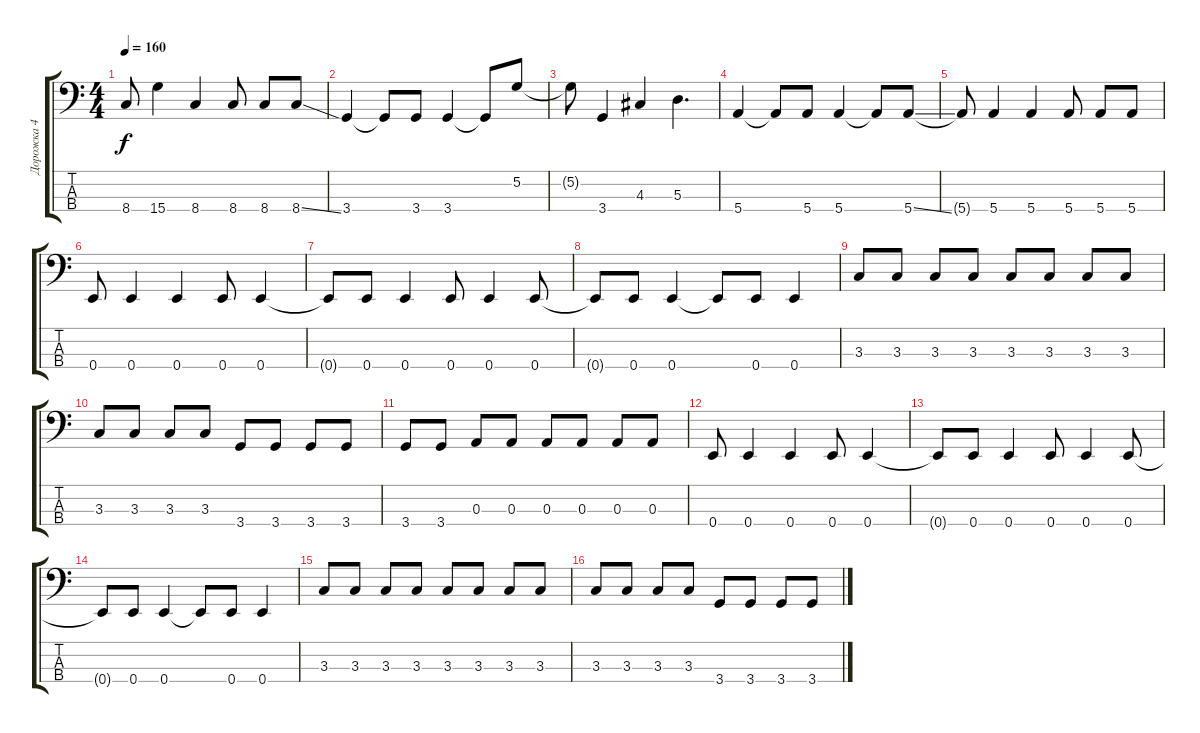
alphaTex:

\track ("Дорожка 4" "Дорожка 4") {instrument electricbassfinger}
\staff {score tabs}
\tuning (G2 D2 A1 E1) {hide}
\ts (4 4)
\tempo 160
\clef f4
\ks c
8.4{t}.8{dy f} 15.4.4 8.4.4 8.4.8 8.4.8 8.4{ss}.8 |
3.4.4 3.4{t}.8 3.4.8 3.4.4 3.4{t}.8 5.2.8 |
5.2{t}.8 3.4.4 4.3.4 5.3.4{d} |
5.4.4 5.4{t}.8 5.4.8 5.4.4 5.4{t}.8 5.4{ss}.8 |
5.4{t}.8 5.4.4 5.4.4 5.4.8 5.4.8 5.4.8 |
0.4.8 0.4.4 0.4.4 0.4.8 0.4.4 |
0.4{t}.8 0.4.8 0.4.4 0.4.8 0.4.4 0.4.8 |
0.4{t}.8 0.4.8 0.4.4 0.4{t}.8 0.4.8 0.4.4 |
3.3.8 3.3.8 3.3.8 3.3.8 3.3.8 3.3.8 3.3.8 3.3.8 |
3.3.8 3.3.8 3.3.8 3.3.8 3.4.8 3.4.8 3.4.8 3.4.8 |
3.4.8 3.4.8 0.3.8 0.3.8 0.3.8 0.3.8 0.3.8 0.3.8 |
0.4.8 0.4.4 0.4.4 0.4.8 0.4.4 |
0.4{t}.8 0.4.8 0.4.4 0.4.8 0.4.4 0.4.8 |
0.4{t}.8 0.4.8 0.4.4 0.4{t}.8 0.4.8 0.4.4 |
3.3.8 3.3.8 3.3.8 3.3.8 3.3.8 3.3.8 3.3.8 3.3.8 |
3.3.8 3.3.8 3.3.8 3.3.8 3.4.8 3.4.8 3.4.8 3.4.8
